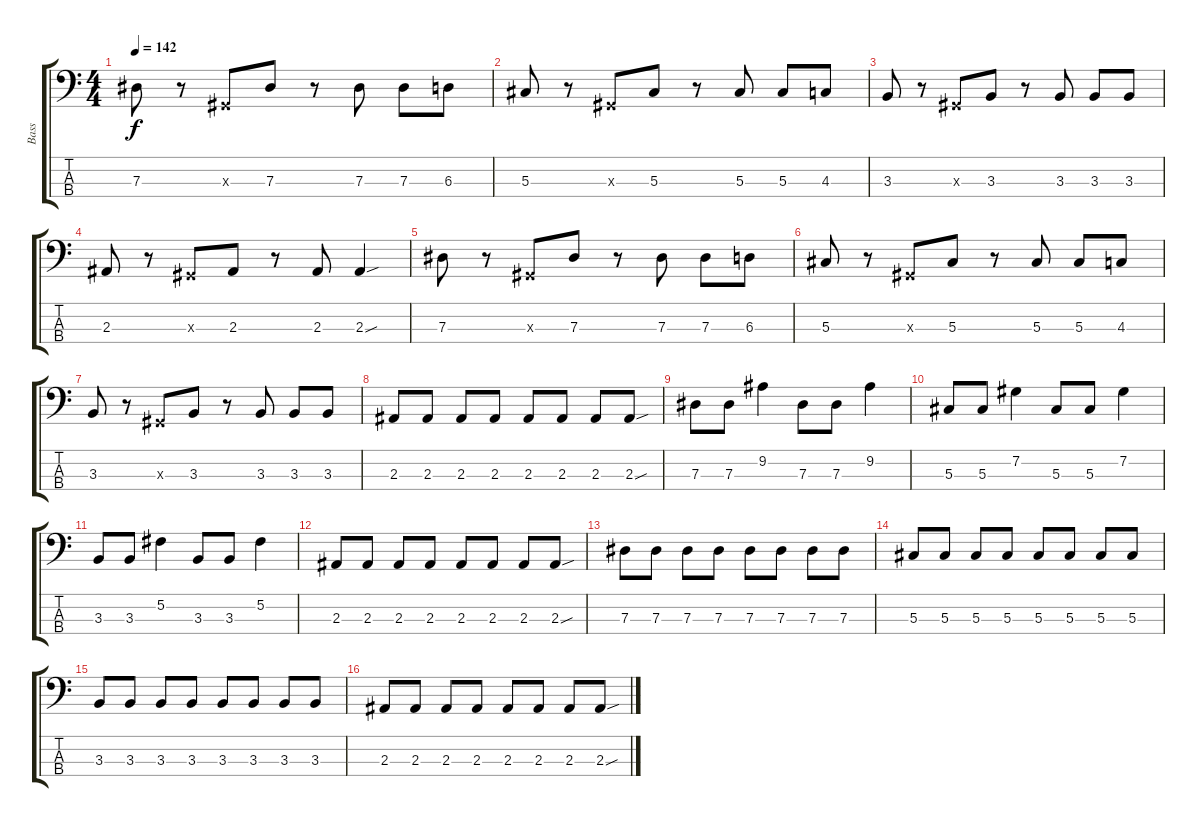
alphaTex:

\track ("Bass" "Bass") {instrument electricbassfinger}
\staff {score tabs}
\tuning (Gb2 Db2 Ab1 Eb1) {hide}
\ts (4 4)
\tempo 142
\clef f4
\ks c
7.3.8{dy f} r.8 0.3{x}.8 7.3.8 r.8 7.3.8 7.3.8 6.3.8 |
5.3.8 r.8 0.3{x}.8 5.3.8 r.8 5.3.8 5.3.8 4.3.8 |
3.3.8 r.8 0.3{x}.8 3.3.8 r.8 3.3.8 3.3.8 3.3.8 |
2.3.8 r.8 0.3{x}.8 2.3.8 r.8 2.3.8 2.3{sou}.4 |
7.3.8 r.8 0.3{x}.8 7.3.8 r.8 7.3.8 7.3.8 6.3.8 |
5.3.8 r.8 0.3{x}.8 5.3.8 r.8 5.3.8 5.3.8 4.3.8 |
3.3.8 r.8 0.3{x}.8 3.3.8 r.8 3.3.8 3.3.8 3.3.8 |
2.3.8 2.3.8 2.3.8 2.3.8 2.3.8 2.3.8 2.3.8 2.3{sou}.8 |
7.3.8 7.3.8 9.2.4 7.3.8 7.3.8 9.2.4 |
5.3.8 5.3.8 7.2.4 5.3.8 5.3.8 7.2.4 |
3.3.8 3.3.8 5.2.4 3.3.8 3.3.8 5.2.4 |
2.3.8 2.3.8 2.3.8 2.3.8 2.3.8 2.3.8 2.3.8 2.3{sou}.8 |
7.3.8 7.3.8 7.3.8 7.3.8 7.3.8 7.3.8 7.3.8 7.3.8 |
5.3.8 5.3.8 5.3.8 5.3.8 5.3.8 5.3.8 5.3.8 5.3.8 |
3.3.8 3.3.8 3.3.8 3.3.8 3.3.8 3.3.8 3.3.8 3.3.8 |
2.3.8 2.3.8 2.3.8 2.3.8 2.3.8 2.3.8 2.3.8 2.3{sou}.8
